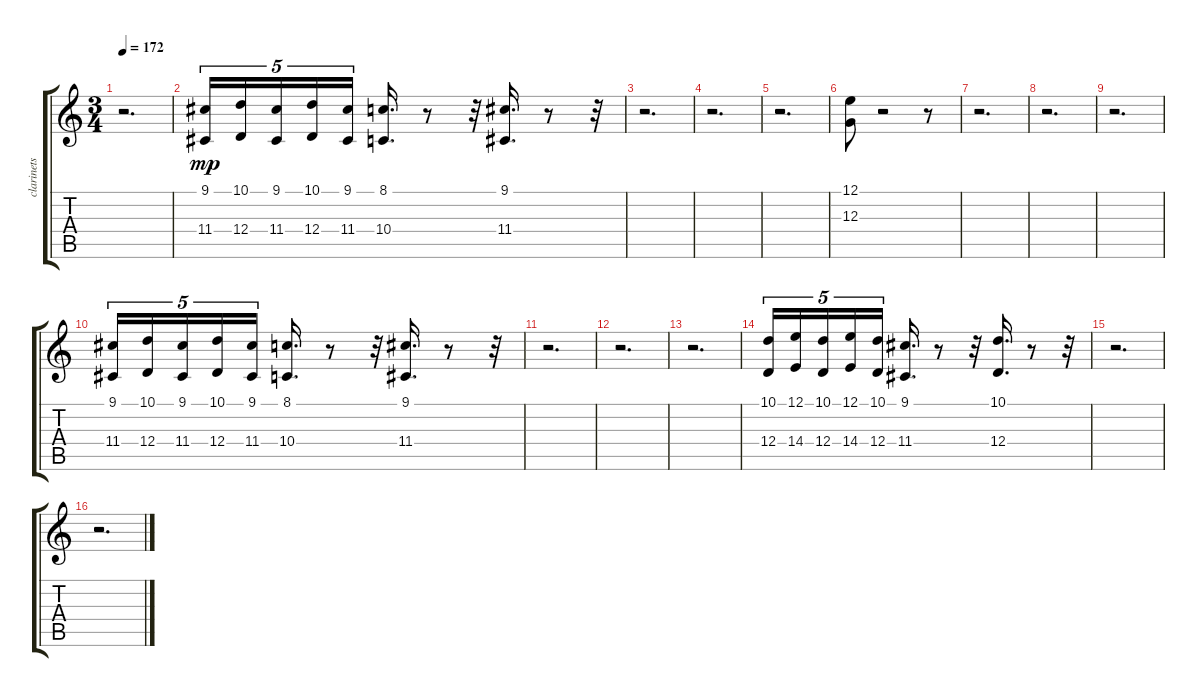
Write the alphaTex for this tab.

\track ("clarinets" "clarinets") {instrument clarinet}
\staff {score tabs}
\tuning (E4 B3 G3 D3 A2 E2) {hide}
\ts (3 4)
\tempo 172
\clef g2
\ks c
r.2{d dy mp} |
(9.1 11.4).16{tu (5 4)} (10.1 12.4).16{tu (5 4)} (9.1 11.4).16{tu (5 4)} (10.1 12.4).16{tu (5 4)} (9.1 11.4).16{tu (5 4)} (8.1 10.4).16{d} r.8 r.32 (9.1 11.4).16{d} r.8 r.32 |
r.2{d} |
r.2{d} |
r.2{d} |
(12.1 12.3).8 r.2 r.8 |
r.2{d} |
r.2{d} |
r.2{d} |
(9.1 11.4).16{tu (5 4)} (10.1 12.4).16{tu (5 4)} (9.1 11.4).16{tu (5 4)} (10.1 12.4).16{tu (5 4)} (9.1 11.4).16{tu (5 4)} (8.1 10.4).16{d} r.8 r.32 (9.1 11.4).16{d} r.8 r.32 |
r.2{d} |
r.2{d} |
r.2{d} |
(10.1 12.4).16{tu (5 4)} (12.1 14.4).16{tu (5 4)} (10.1 12.4).16{tu (5 4)} (12.1 14.4).16{tu (5 4)} (10.1 12.4).16{tu (5 4)} (9.1 11.4).16{d} r.8 r.32 (10.1 12.4).16{d} r.8 r.32 |
r.2{d} |
r.2{d}
